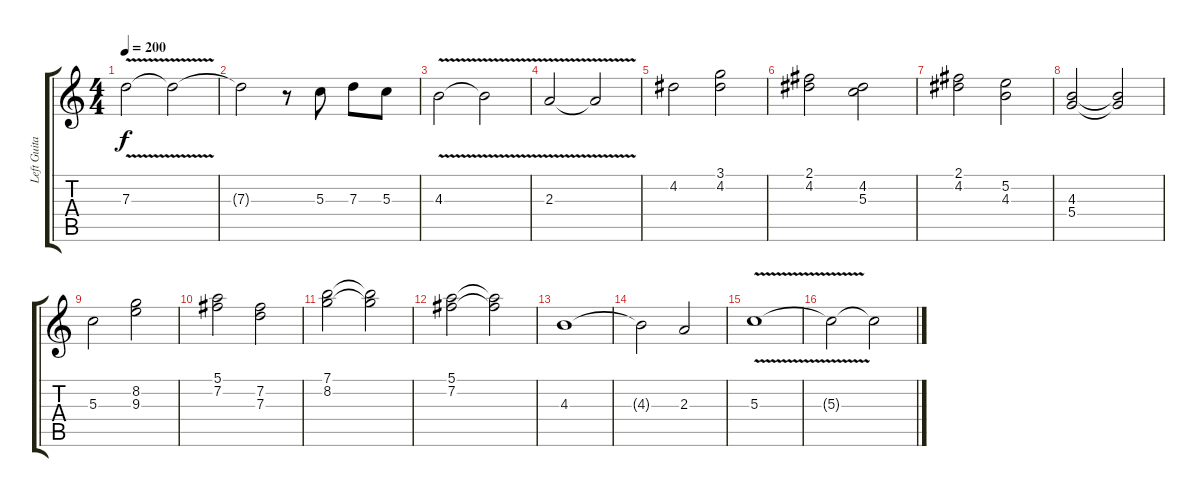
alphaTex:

\track ("Left Guitar" "Left Guita") {instrument distortionguitar}
\staff {score tabs}
\tuning (E4 B3 G3 D3 A2 E2) {hide}
\ts (4 4)
\tempo 200
\clef g2
\ks c
7.3{v}.2{dy f} 7.3{t}.2 |
7.3{t}.2 r.8 5.3.8 7.3.8 5.3.8 |
4.3{v}.2 4.3{t}.2 |
2.3{v}.2 2.3{t}.2 |
4.2.2 (3.1 4.2).2 |
(2.1 4.2).2 (4.2 5.3).2 |
(2.1 4.2).2 (5.2 4.3).2 |
(4.3 5.4).2 (4.3{t} 5.4{t}).2 |
5.3.2 (8.2 9.3).2 |
(5.1 7.2).2 (7.2 7.3).2 |
(7.1 8.2).2 (7.1{t} 8.2{t}).2 |
(5.1 7.2).2 (5.1{t} 7.2{t}).2 |
4.3.1 |
4.3{t}.2 2.3.2 |
5.3{v}.1 |
5.3{t}.2 5.3{t}.2
